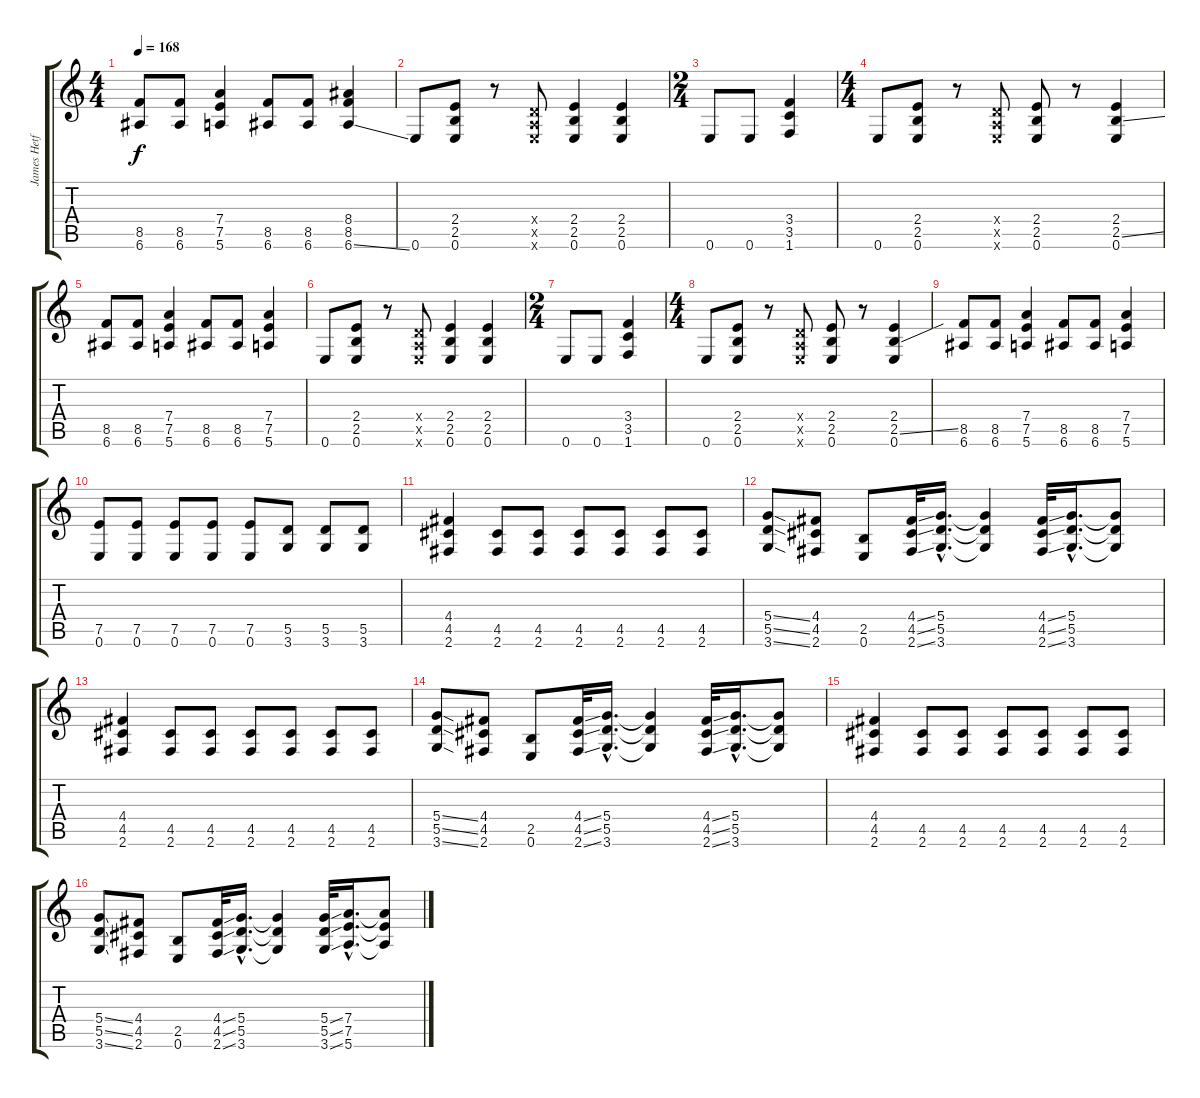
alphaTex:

\track ("James Hetfield Distortion" "James Hetf") {instrument distortionguitar}
\staff {score tabs}
\tuning (E4 B3 G3 D3 A2 E2) {hide}
\ts (4 4)
\tempo 168
\clef g2
\ks c
(8.5 6.6).8{dy f} (8.5 6.6).8 (7.4 7.5 5.6).4 (8.5 6.6).8 (8.5 6.6).8 (8.4 8.5 6.6{ss}).4 |
0.6.8 (2.4 2.5 0.6).8 r.8 (0.4{x} 0.5{x} 0.6{x}).8 (2.4 2.5 0.6).4 (2.4 2.5 0.6).4 |
\ts (2 4)
0.6.8 0.6.8 (3.4 3.5 1.6).4 |
\ts (4 4)
0.6.8 (2.4 2.5 0.6).8 r.8 (0.4{x} 0.5{x} 0.6{x}).8 (2.4 2.5 0.6).8 r.8 (2.4 2.5{ss} 0.6).4 |
(8.5 6.6).8 (8.5 6.6).8 (7.4 7.5 5.6).4 (8.5 6.6).8 (8.5 6.6).8 (7.4 7.5 5.6).4 |
0.6.8 (2.4 2.5 0.6).8 r.8 (0.4{x} 0.5{x} 0.6{x}).8 (2.4 2.5 0.6).4 (2.4 2.5 0.6).4 |
\ts (2 4)
0.6.8 0.6.8 (3.4 3.5 1.6).4 |
\ts (4 4)
0.6.8 (2.4 2.5 0.6).8 r.8 (0.4{x} 0.5{x} 0.6{x}).8 (2.4 2.5 0.6).8 r.8 (2.4 2.5{ss} 0.6).4 |
(8.5 6.6).8 (8.5 6.6).8 (7.4 7.5 5.6).4 (8.5 6.6).8 (8.5 6.6).8 (7.4 7.5 5.6).4 |
(7.5 0.6).8 (7.5 0.6).8 (7.5 0.6).8 (7.5 0.6).8 (7.5 0.6).8 (5.5 3.6).8 (5.5 3.6).8 (5.5 3.6).8 |
(4.4 4.5 2.6).4 (4.5 2.6).8 (4.5 2.6).8 (4.5 2.6).8 (4.5 2.6).8 (4.5 2.6).8 (4.5 2.6).8 |
(5.4{ss} 5.5{ss} 3.6{ss}).8 (4.4 4.5 2.6).8 (2.5 0.6).8 (4.4{ss} 4.5{ss} 2.6{ss}).32 (5.4{hac} 5.5{hac} 3.6{hac}).16{d} (5.4{t} 5.5{t} 3.6{t}).4 (4.4{ss} 4.5{ss} 2.6{ss}).32 (5.4{hac} 5.5{hac} 3.6{hac}).16{d} (5.4{t} 5.5{t} 3.6{t}).8 |
(4.4 4.5 2.6).4 (4.5 2.6).8 (4.5 2.6).8 (4.5 2.6).8 (4.5 2.6).8 (4.5 2.6).8 (4.5 2.6).8 |
(5.4{ss} 5.5{ss} 3.6{ss}).8 (4.4 4.5 2.6).8 (2.5 0.6).8 (4.4{ss} 4.5{ss} 2.6{ss}).32 (5.4{hac} 5.5{hac} 3.6{hac}).16{d} (5.4{t} 5.5{t} 3.6{t}).4 (4.4{ss} 4.5{ss} 2.6{ss}).32 (5.4{hac} 5.5{hac} 3.6{hac}).16{d} (5.4{t} 5.5{t} 3.6{t}).8 |
(4.4 4.5 2.6).4 (4.5 2.6).8 (4.5 2.6).8 (4.5 2.6).8 (4.5 2.6).8 (4.5 2.6).8 (4.5 2.6).8 |
(5.4{ss} 5.5{ss} 3.6{ss}).8 (4.4 4.5 2.6).8 (2.5 0.6).8 (4.4{ss} 4.5{ss} 2.6{ss}).32 (5.4{hac} 5.5{hac} 3.6{hac}).16{d} (5.4{t} 5.5{t} 3.6{t}).4 (5.4{ss} 5.5{ss} 3.6{ss}).32 (7.4{hac} 7.5{hac} 5.6{hac}).16{d} (7.4{t} 7.5{t} 5.6{t}).8
